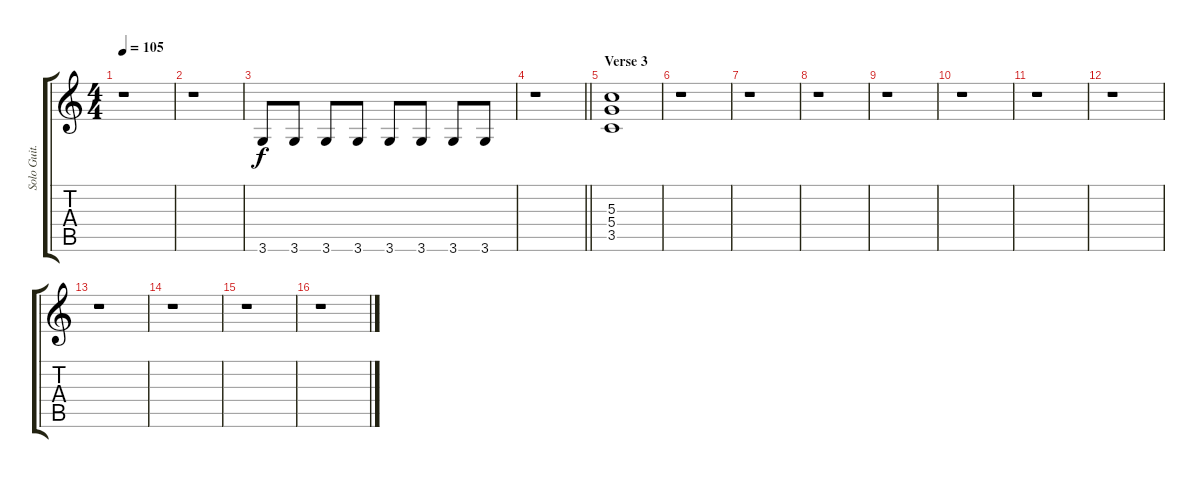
\track ("Solo Guit. 2" "Solo Guit.") {instrument distortionguitar}
\staff {score tabs}
\tuning (E4 B3 G3 D3 A2 E2) {hide}
\ts (4 4)
\tempo 105
\clef g2
\ks c
r.1{dy f} |
r.1 |
3.6.8 3.6.8 3.6.8 3.6.8 3.6.8 3.6.8 3.6.8 3.6.8 |
\barLineRight lightlight
r.1 |
\section ("" "Verse 3")
(5.3 5.4 3.5).1 |
r.1 |
r.1 |
r.1 |
r.1 |
r.1 |
r.1 |
r.1 |
r.1 |
r.1 |
r.1 |
r.1
